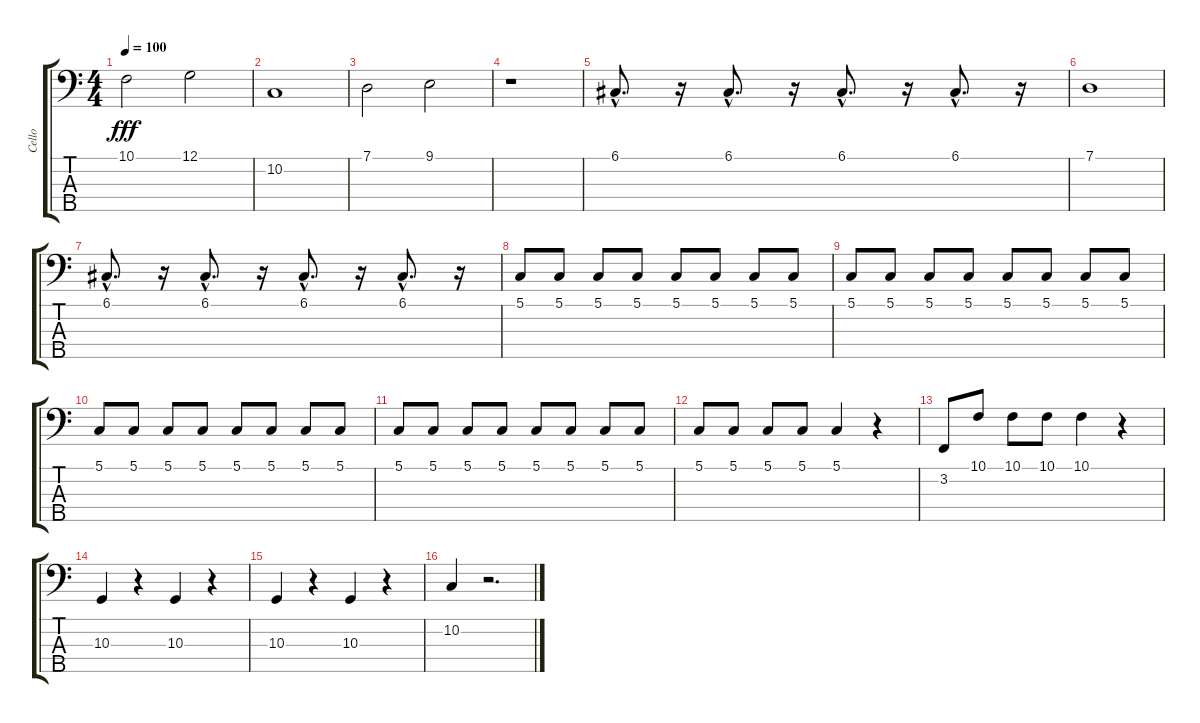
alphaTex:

\track ("Cello" "Cello") {instrument stringensemble1}
\staff {score tabs}
\tuning (G2 D2 A1 E1 B0) {hide}
\ts (4 4)
\tempo 100
\clef f4
\ks c
10.1.2{dy fff} 12.1.2 |
10.2.1 |
7.1.2 9.1.2 |
r.1 |
6.1{hac}.8{d} r.16 6.1{hac}.8{d} r.16 6.1{hac}.8{d} r.16 6.1{hac}.8{d} r.16 |
7.1.1 |
6.1{hac}.8{d} r.16 6.1{hac}.8{d} r.16 6.1{hac}.8{d} r.16 6.1{hac}.8{d} r.16 |
5.1.8 5.1.8 5.1.8 5.1.8 5.1.8 5.1.8 5.1.8 5.1.8 |
5.1.8 5.1.8 5.1.8 5.1.8 5.1.8 5.1.8 5.1.8 5.1.8 |
5.1.8 5.1.8 5.1.8 5.1.8 5.1.8 5.1.8 5.1.8 5.1.8 |
5.1.8 5.1.8 5.1.8 5.1.8 5.1.8 5.1.8 5.1.8 5.1.8 |
5.1.8 5.1.8 5.1.8 5.1.8 5.1.4 r.4 |
3.2.8 10.1.8 10.1.8 10.1.8 10.1.4 r.4 |
10.3.4 r.4 10.3.4 r.4 |
10.3.4 r.4 10.3.4 r.4 |
10.2.4 r.2{d}
